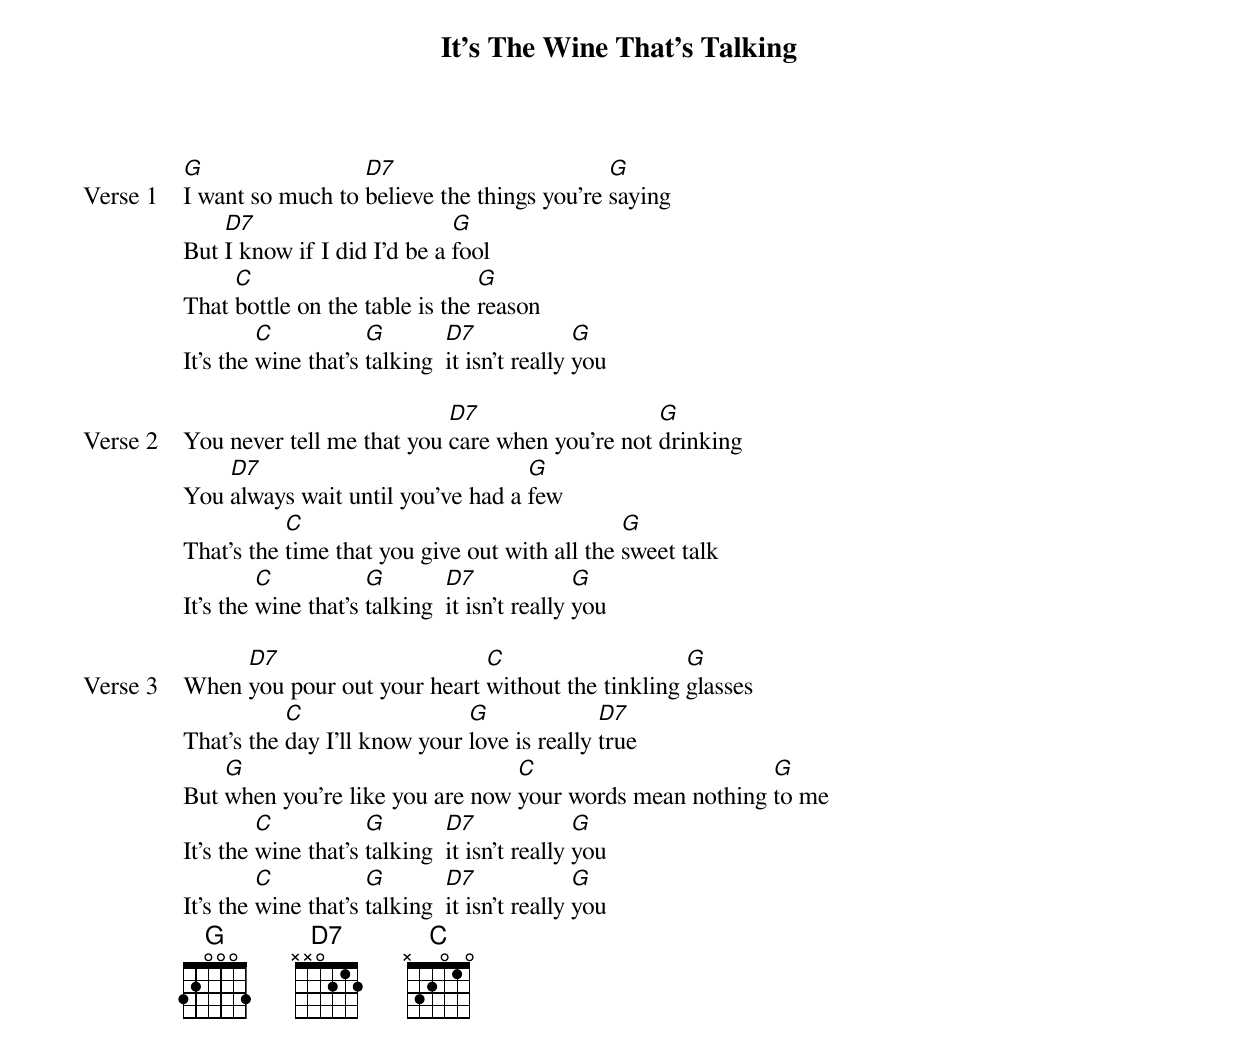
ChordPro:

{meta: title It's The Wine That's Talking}
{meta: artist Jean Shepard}
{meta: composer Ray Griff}
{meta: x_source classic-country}
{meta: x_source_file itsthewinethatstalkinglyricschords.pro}
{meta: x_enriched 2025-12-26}

{start_of_verse: Verse 1}
[G]I want so much to [D7]believe the things you're [G]saying
But [D7]I know if I did I'd be a [G]fool
That [C]bottle on the table is the [G]reason
It's the [C]wine that's [G]talking  [D7]it isn't really [G]you
{end_of_verse}

{start_of_verse: Verse 2}
You never tell me that you [D7]care when you're not [G]drinking
You [D7]always wait until you've had a [G]few
That's the [C]time that you give out with all the [G]sweet talk
It's the [C]wine that's [G]talking  [D7]it isn't really [G]you
{end_of_verse}

{start_of_verse: Verse 3}
When [D7]you pour out your heart [C]without the tinkling [G]glasses
That's the [C]day I’ll know your [G]love is really [D7]true
But [G]when you're like you are now [C]your words mean nothing [G]to me
It's the [C]wine that's [G]talking  [D7]it isn't really [G]you
It's the [C]wine that's [G]talking  [D7]it isn't really [G]you
{end_of_verse}
